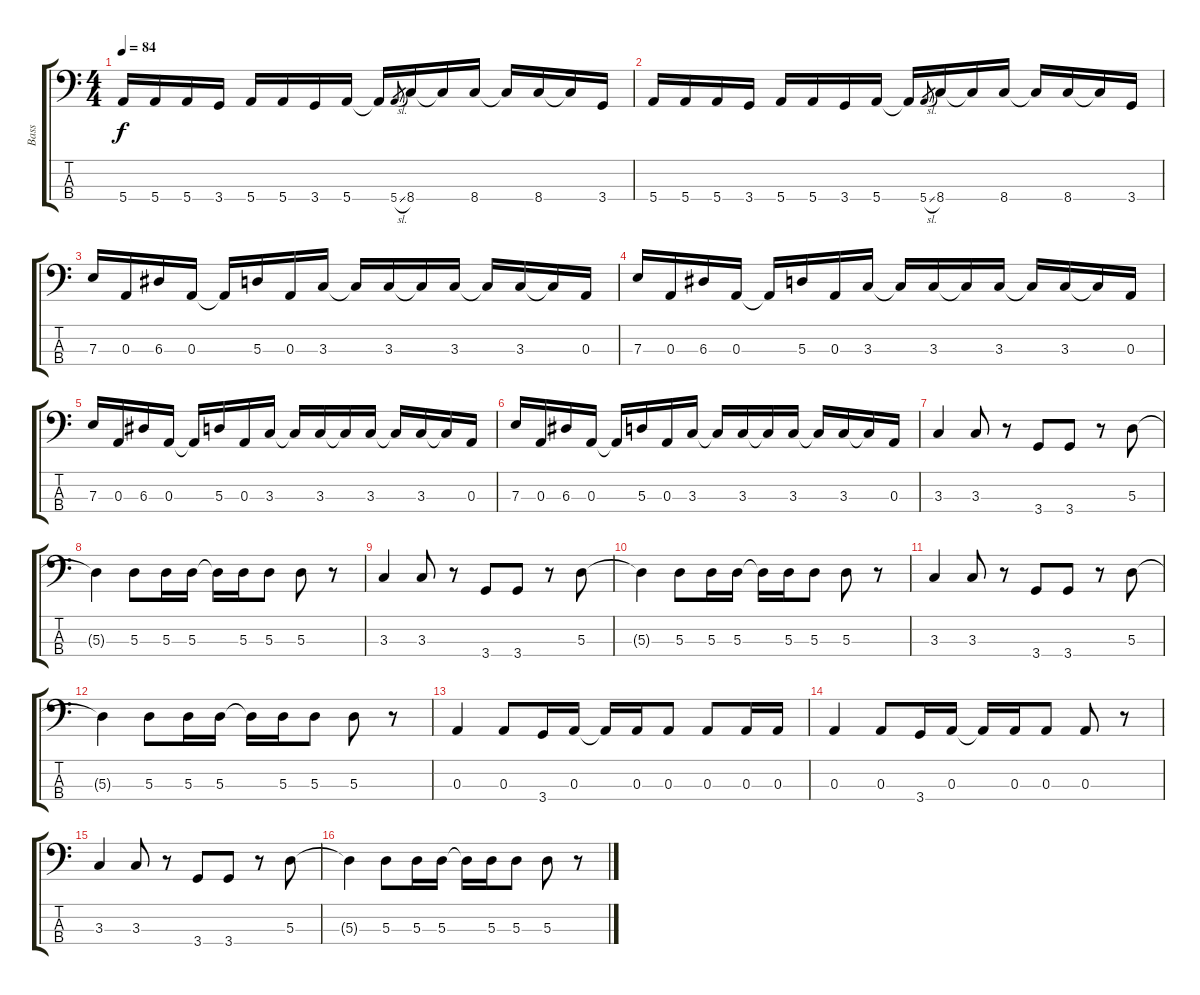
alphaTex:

\track ("Bass" "Bass") {instrument electricbassfinger}
\staff {score tabs}
\tuning (G2 D2 A1 E1) {hide}
\ts (4 4)
\tempo 84
\clef f4
\ks c
5.4.16{dy f} 5.4.16 5.4.16 3.4.16 5.4.16 5.4.16 3.4.16 5.4.16 5.4{t}.16 5.4{sl}.8{gr} 8.4.16 8.4{t}.16 8.4.16 8.4{t}.16 8.4.16 8.4{t}.16 3.4.16 |
5.4.16 5.4.16 5.4.16 3.4.16 5.4.16 5.4.16 3.4.16 5.4.16 5.4{t}.16 5.4{sl}.8{gr} 8.4.16 8.4{t}.16 8.4.16 8.4{t}.16 8.4.16 8.4{t}.16 3.4.16 |
7.3.16 0.3.16 6.3.16 0.3.16 0.3{t}.16 5.3.16 0.3.16 3.3.16 3.3{t}.16 3.3.16 3.3{t}.16 3.3.16 3.3{t}.16 3.3.16 3.3{t}.16 0.3.16 |
7.3.16 0.3.16 6.3.16 0.3.16 0.3{t}.16 5.3.16 0.3.16 3.3.16 3.3{t}.16 3.3.16 3.3{t}.16 3.3.16 3.3{t}.16 3.3.16 3.3{t}.16 0.3.16 |
7.3.16 0.3.16 6.3.16 0.3.16 0.3{t}.16 5.3.16 0.3.16 3.3.16 3.3{t}.16 3.3.16 3.3{t}.16 3.3.16 3.3{t}.16 3.3.16 3.3{t}.16 0.3.16 |
7.3.16 0.3.16 6.3.16 0.3.16 0.3{t}.16 5.3.16 0.3.16 3.3.16 3.3{t}.16 3.3.16 3.3{t}.16 3.3.16 3.3{t}.16 3.3.16 3.3{t}.16 0.3.16 |
3.3.4 3.3.8 r.8 3.4.8 3.4.8 r.8 5.3.8 |
5.3{t}.4 5.3.8 5.3.16 5.3.16 5.3{t}.16 5.3.16 5.3.8 5.3.8 r.8 |
3.3.4 3.3.8 r.8 3.4.8 3.4.8 r.8 5.3.8 |
5.3{t}.4 5.3.8 5.3.16 5.3.16 5.3{t}.16 5.3.16 5.3.8 5.3.8 r.8 |
3.3.4 3.3.8 r.8 3.4.8 3.4.8 r.8 5.3.8 |
5.3{t}.4 5.3.8 5.3.16 5.3.16 5.3{t}.16 5.3.16 5.3.8 5.3.8 r.8 |
0.3.4 0.3.8 3.4.16 0.3.16 0.3{t}.16 0.3.16 0.3.8 0.3.8 0.3.16 0.3.16 |
0.3.4 0.3.8 3.4.16 0.3.16 0.3{t}.16 0.3.16 0.3.8 0.3.8 r.8 |
3.3.4 3.3.8 r.8 3.4.8 3.4.8 r.8 5.3.8 |
5.3{t}.4 5.3.8 5.3.16 5.3.16 5.3{t}.16 5.3.16 5.3.8 5.3.8 r.8
